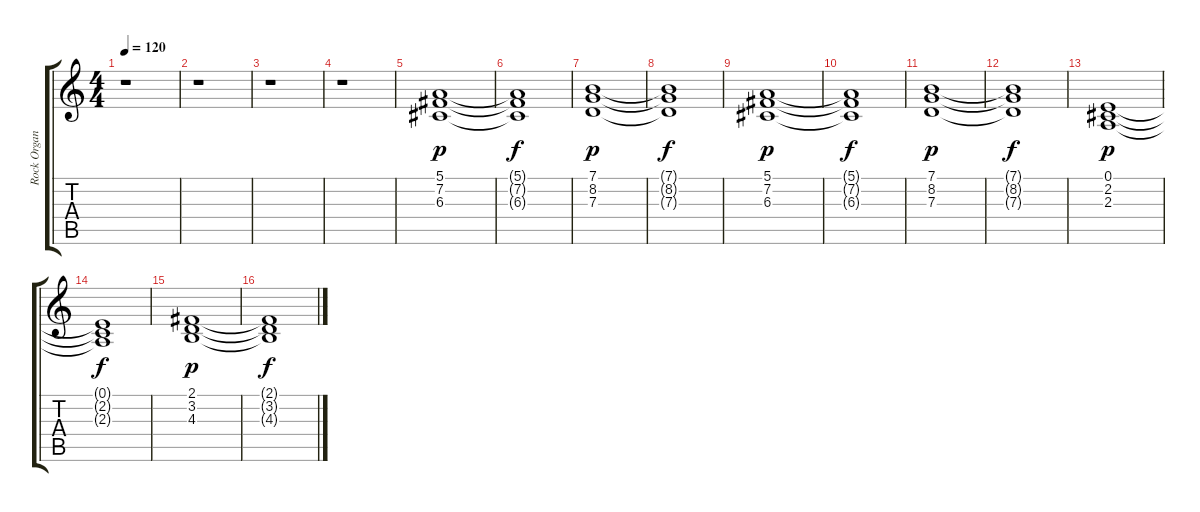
\track ("Rock Organ" "Rock Organ") {instrument drawbarorgan}
\staff {score tabs}
\tuning (E4 B3 G3 D3 A2 E2) {hide}
\ts (4 4)
\tempo 120
\clef g2
\ks c
r.1{dy p} |
r.1 |
r.1 |
r.1 |
(5.1 7.2 6.3).1 |
(5.1{t} 7.2{t} 6.3{t}).1{dy f} |
(7.1 8.2 7.3).1{dy p} |
(7.1{t} 8.2{t} 7.3{t}).1{dy f} |
(5.1 7.2 6.3).1{dy p} |
(5.1{t} 7.2{t} 6.3{t}).1{dy f} |
(7.1 8.2 7.3).1{dy p} |
(7.1{t} 8.2{t} 7.3{t}).1{dy f} |
(0.1 2.2 2.3).1{dy p} |
(0.1{t} 2.2{t} 2.3{t}).1{dy f} |
(2.1 3.2 4.3).1{dy p} |
(2.1{t} 3.2{t} 4.3{t}).1{dy f}
